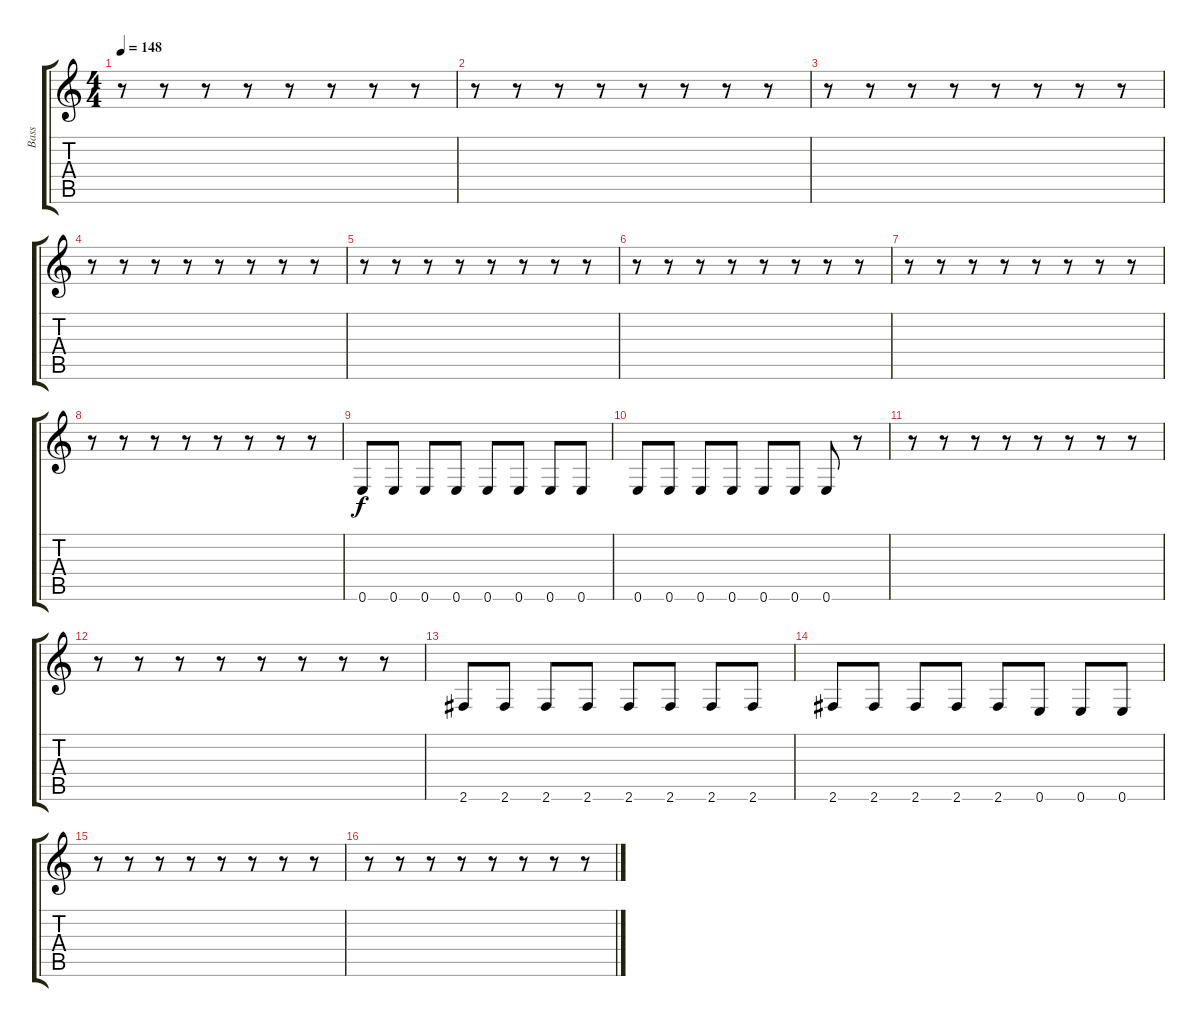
\track ("Bass" "Bass") {instrument electricbassfinger}
\staff {score tabs}
\tuning (E4 B3 G3 D3 A2 E2) {hide}
\ts (4 4)
\tempo 148
\clef g2
\ks c
r.8{dy f} r.8 r.8 r.8 r.8 r.8 r.8 r.8 |
r.8 r.8 r.8 r.8 r.8 r.8 r.8 r.8 |
r.8 r.8 r.8 r.8 r.8 r.8 r.8 r.8 |
r.8 r.8 r.8 r.8 r.8 r.8 r.8 r.8 |
r.8 r.8 r.8 r.8 r.8 r.8 r.8 r.8 |
r.8 r.8 r.8 r.8 r.8 r.8 r.8 r.8 |
r.8 r.8 r.8 r.8 r.8 r.8 r.8 r.8 |
r.8 r.8 r.8 r.8 r.8 r.8 r.8 r.8 |
0.6.8 0.6.8 0.6.8 0.6.8 0.6.8 0.6.8 0.6.8 0.6.8 |
0.6.8 0.6.8 0.6.8 0.6.8 0.6.8 0.6.8 0.6.8 r.8 |
r.8 r.8 r.8 r.8 r.8 r.8 r.8 r.8 |
r.8 r.8 r.8 r.8 r.8 r.8 r.8 r.8 |
2.6.8 2.6.8 2.6.8 2.6.8 2.6.8 2.6.8 2.6.8 2.6.8 |
2.6.8 2.6.8 2.6.8 2.6.8 2.6.8 0.6.8 0.6.8 0.6.8 |
r.8 r.8 r.8 r.8 r.8 r.8 r.8 r.8 |
r.8 r.8 r.8 r.8 r.8 r.8 r.8 r.8
